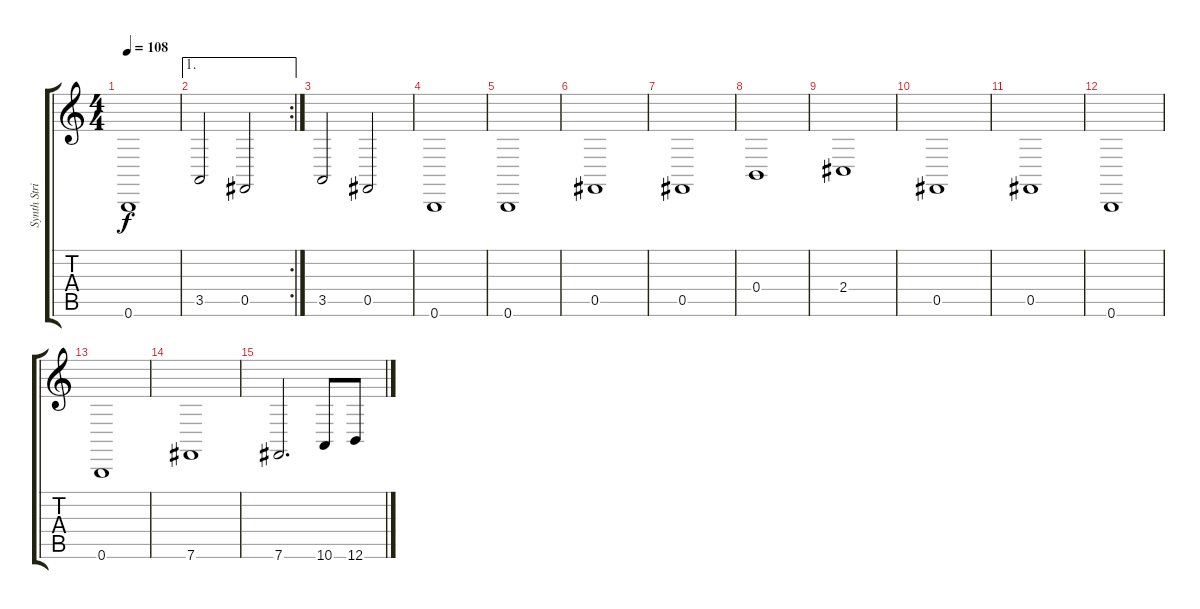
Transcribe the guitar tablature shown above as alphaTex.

\track ("Synth Strings" "Synth Stri") {instrument synthstrings1}
\staff {score tabs}
\tuning (Db4 Ab3 E3 B2 Gb2 B1) {hide}
\ts (4 4)
\tempo 108
\clef g2
\ks c
0.6.1{dy f} |
\ae 1
\rc 2
3.5.2 0.5.2 |
3.5.2 0.5.2 |
0.6.1 |
0.6.1 |
0.5.1 |
0.5.1 |
0.4.1 |
2.4.1 |
0.5.1 |
0.5.1 |
0.6.1 |
0.6.1 |
7.6.1 |
7.6.2{d} 10.6.8 12.6.8
